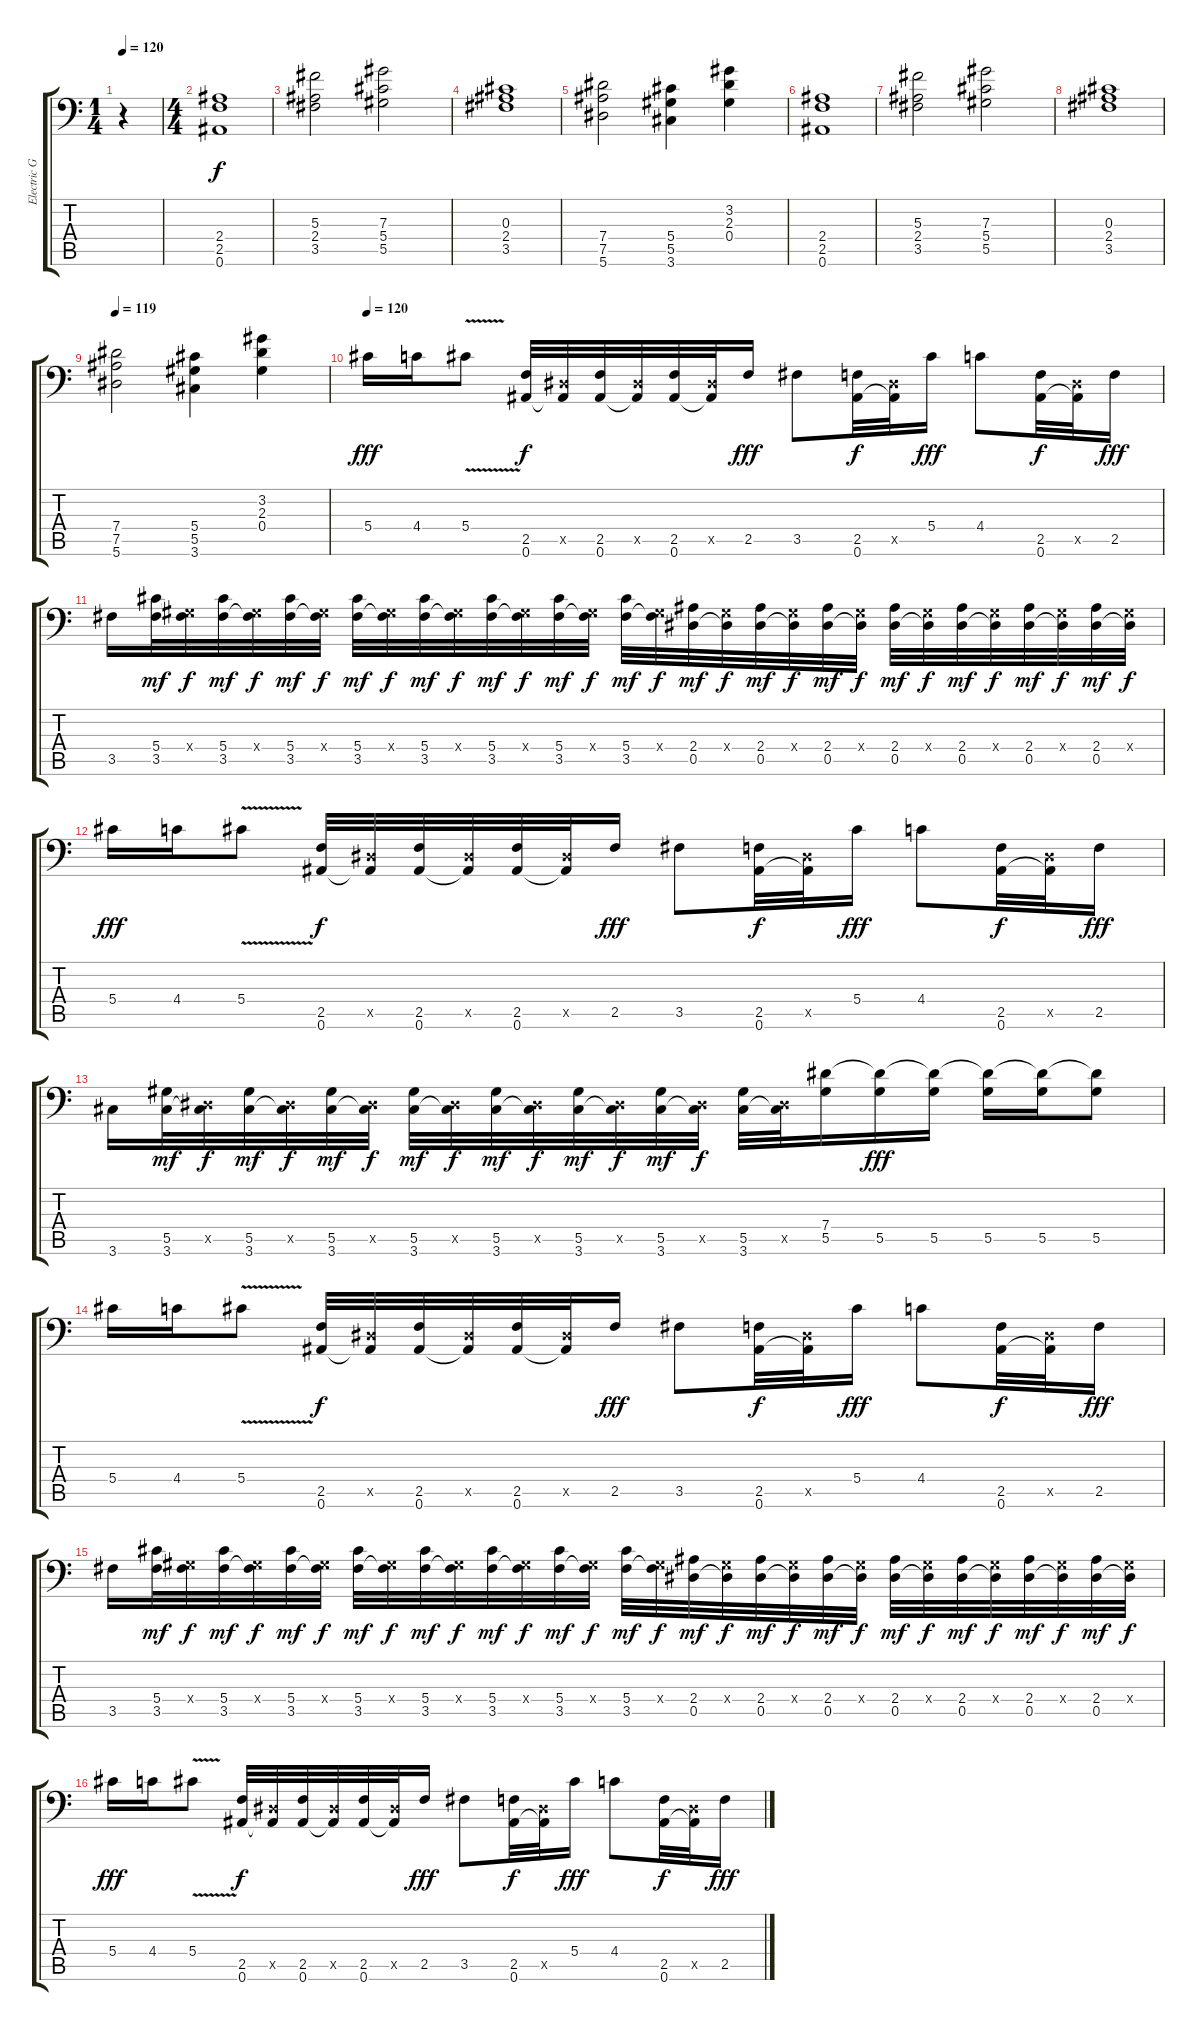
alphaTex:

\track ("Electric Guitar 3" "Electric G") {instrument distortionguitar}
\staff {score tabs}
\tuning (Bb3 F3 Db3 Ab2 Eb2 Bb1) {hide}
\ts (1 4)
\tempo 120
\clef f4
\ks c
r.4{dy f instrument distortionguitar} |
\ts (4 4)
(2.4 2.5 0.6).1 |
(5.3 2.4 3.5).2 (7.3 5.4 5.5).2 |
(0.3 2.4 3.5).1 |
(7.4 7.5 5.6).2 (5.4 5.5 3.6).4 (3.2 2.3 0.4).4 |
(2.4 2.5 0.6).1 |
(5.3 2.4 3.5).2 (7.3 5.4 5.5).2 |
(0.3 2.4 3.5).1 |
\tempo 119
(7.4 7.5 5.6).2 (5.4 5.5 3.6).4 (3.2 2.3 0.4).4 |
\tempo 120
5.4.16{dy fff} 4.4.16 5.4{v}.8 (2.5 0.6).32{dy f} (0.5{x} 0.6{t}).32 (2.5 0.6).32 (0.5{x} 0.6{t}).32 (2.5 0.6).32 (0.5{x} 0.6{t}).32 2.5.16{dy fff} 3.5.8 (2.5 0.6).32{dy f} (0.5{x} 0.6{t}).32 5.4.16{dy fff} 4.4.8 (2.5 0.6).32{dy f} (0.5{x} 0.6{t}).32 2.5.16{dy fff} |
3.5.16 (5.4 3.5).32{dy mf} (0.4{x} 3.5{t}).32{dy f} (5.4 3.5).32{dy mf} (0.4{x} 3.5{t}).32{dy f} (5.4 3.5).32{dy mf} (0.4{x} 3.5{t}).32{dy f} (5.4 3.5).32{dy mf} (0.4{x} 3.5{t}).32{dy f} (5.4 3.5).32{dy mf} (0.4{x} 3.5{t}).32{dy f} (5.4 3.5).32{dy mf} (0.4{x} 3.5{t}).32{dy f} (5.4 3.5).32{dy mf} (0.4{x} 3.5{t}).32{dy f} (5.4 3.5).32{dy mf} (0.4{x} 3.5{t}).32{dy f} (2.4 0.5).32{dy mf} (0.4{x} 0.5{t}).32{dy f} (2.4 0.5).32{dy mf} (0.4{x} 0.5{t}).32{dy f} (2.4 0.5).32{dy mf} (0.4{x} 0.5{t}).32{dy f} (2.4 0.5).32{dy mf} (0.4{x} 0.5{t}).32{dy f} (2.4 0.5).32{dy mf} (0.4{x} 0.5{t}).32{dy f} (2.4 0.5).32{dy mf} (0.4{x} 0.5{t}).32{dy f} (2.4 0.5).32{dy mf} (0.4{x} 0.5{t}).32{dy f} |
5.4.16{dy fff} 4.4.16 5.4{v}.8 (2.5 0.6).32{dy f} (0.5{x} 0.6{t}).32 (2.5 0.6).32 (0.5{x} 0.6{t}).32 (2.5 0.6).32 (0.5{x} 0.6{t}).32 2.5.16{dy fff} 3.5.8 (2.5 0.6).32{dy f} (0.5{x} 0.6{t}).32 5.4.16{dy fff} 4.4.8 (2.5 0.6).32{dy f} (0.5{x} 0.6{t}).32 2.5.16{dy fff} |
3.6.16 (5.5 3.6).32{dy mf} (0.5{x} 3.6{t}).32{dy f} (5.5 3.6).32{dy mf} (0.5{x} 3.6{t}).32{dy f} (5.5 3.6).32{dy mf} (0.5{x} 3.6{t}).32{dy f} (5.5 3.6).32{dy mf} (0.5{x} 3.6{t}).32{dy f} (5.5 3.6).32{dy mf} (0.5{x} 3.6{t}).32{dy f} (5.5 3.6).32{dy mf} (0.5{x} 3.6{t}).32{dy f} (5.5 3.6).32{dy mf} (0.5{x} 3.6{t}).32{dy f} (5.5 3.6).32 (0.5{x} 3.6{t}).32 (7.4 5.5).16 (7.4{t} 5.5).16{dy fff} (7.4{t} 5.5).16 (7.4{t} 5.5).16 (7.4{t} 5.5).16 (7.4{t} 5.5).8 |
5.4.16 4.4.16 5.4{v}.8 (2.5 0.6).32{dy f} (0.5{x} 0.6{t}).32 (2.5 0.6).32 (0.5{x} 0.6{t}).32 (2.5 0.6).32 (0.5{x} 0.6{t}).32 2.5.16{dy fff} 3.5.8 (2.5 0.6).32{dy f} (0.5{x} 0.6{t}).32 5.4.16{dy fff} 4.4.8 (2.5 0.6).32{dy f} (0.5{x} 0.6{t}).32 2.5.16{dy fff} |
3.5.16 (5.4 3.5).32{dy mf} (0.4{x} 3.5{t}).32{dy f} (5.4 3.5).32{dy mf} (0.4{x} 3.5{t}).32{dy f} (5.4 3.5).32{dy mf} (0.4{x} 3.5{t}).32{dy f} (5.4 3.5).32{dy mf} (0.4{x} 3.5{t}).32{dy f} (5.4 3.5).32{dy mf} (0.4{x} 3.5{t}).32{dy f} (5.4 3.5).32{dy mf} (0.4{x} 3.5{t}).32{dy f} (5.4 3.5).32{dy mf} (0.4{x} 3.5{t}).32{dy f} (5.4 3.5).32{dy mf} (0.4{x} 3.5{t}).32{dy f} (2.4 0.5).32{dy mf} (0.4{x} 0.5{t}).32{dy f} (2.4 0.5).32{dy mf} (0.4{x} 0.5{t}).32{dy f} (2.4 0.5).32{dy mf} (0.4{x} 0.5{t}).32{dy f} (2.4 0.5).32{dy mf} (0.4{x} 0.5{t}).32{dy f} (2.4 0.5).32{dy mf} (0.4{x} 0.5{t}).32{dy f} (2.4 0.5).32{dy mf} (0.4{x} 0.5{t}).32{dy f} (2.4 0.5).32{dy mf} (0.4{x} 0.5{t}).32{dy f} |
5.4.16{dy fff} 4.4.16 5.4{v}.8 (2.5 0.6).32{dy f} (0.5{x} 0.6{t}).32 (2.5 0.6).32 (0.5{x} 0.6{t}).32 (2.5 0.6).32 (0.5{x} 0.6{t}).32 2.5.16{dy fff} 3.5.8 (2.5 0.6).32{dy f} (0.5{x} 0.6{t}).32 5.4.16{dy fff} 4.4.8 (2.5 0.6).32{dy f} (0.5{x} 0.6{t}).32 2.5.16{dy fff}
